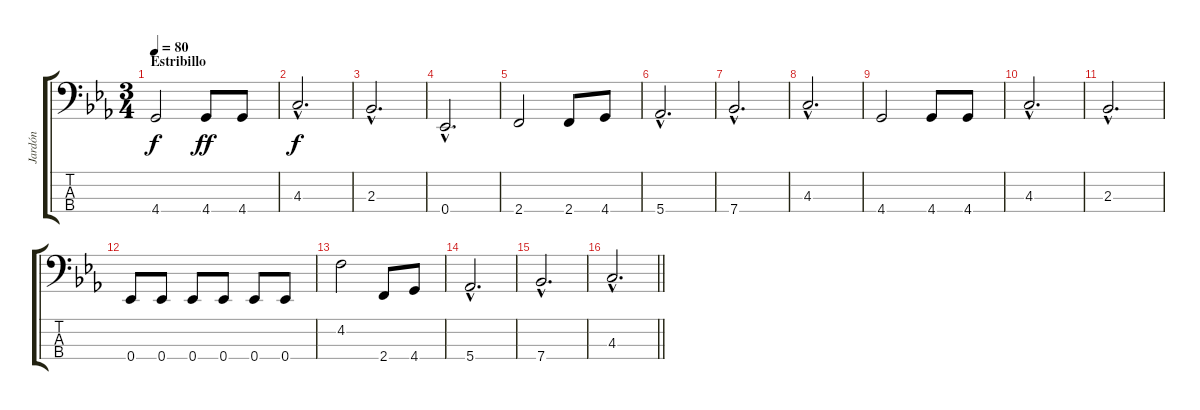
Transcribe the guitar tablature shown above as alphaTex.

\track ("Jardón" "Jardón") {instrument electricbassfinger}
\staff {score tabs}
\tuning (Gb2 Db2 Ab1 Eb1) {hide}
\ts (3 4)
\section ("" "Estribillo")
\tempo 80
\clef f4
\ks eb
4.4.2{dy f} 4.4.8{dy ff} 4.4.8 |
4.3{hac}.2{d dy f} |
2.3{hac}.2{d} |
0.4{hac}.2{d} |
2.4.2 2.4.8 4.4.8 |
5.4{hac}.2{d} |
7.4{hac}.2{d} |
4.3{hac}.2{d} |
4.4.2 4.4.8 4.4.8 |
4.3{hac}.2{d} |
2.3{hac}.2{d} |
0.4.8 0.4.8 0.4.8 0.4.8 0.4.8 0.4.8 |
4.2.2 2.4.8 4.4.8 |
5.4{hac}.2{d} |
7.4{hac}.2{d} |
\barLineRight lightlight
4.3{hac}.2{d}
